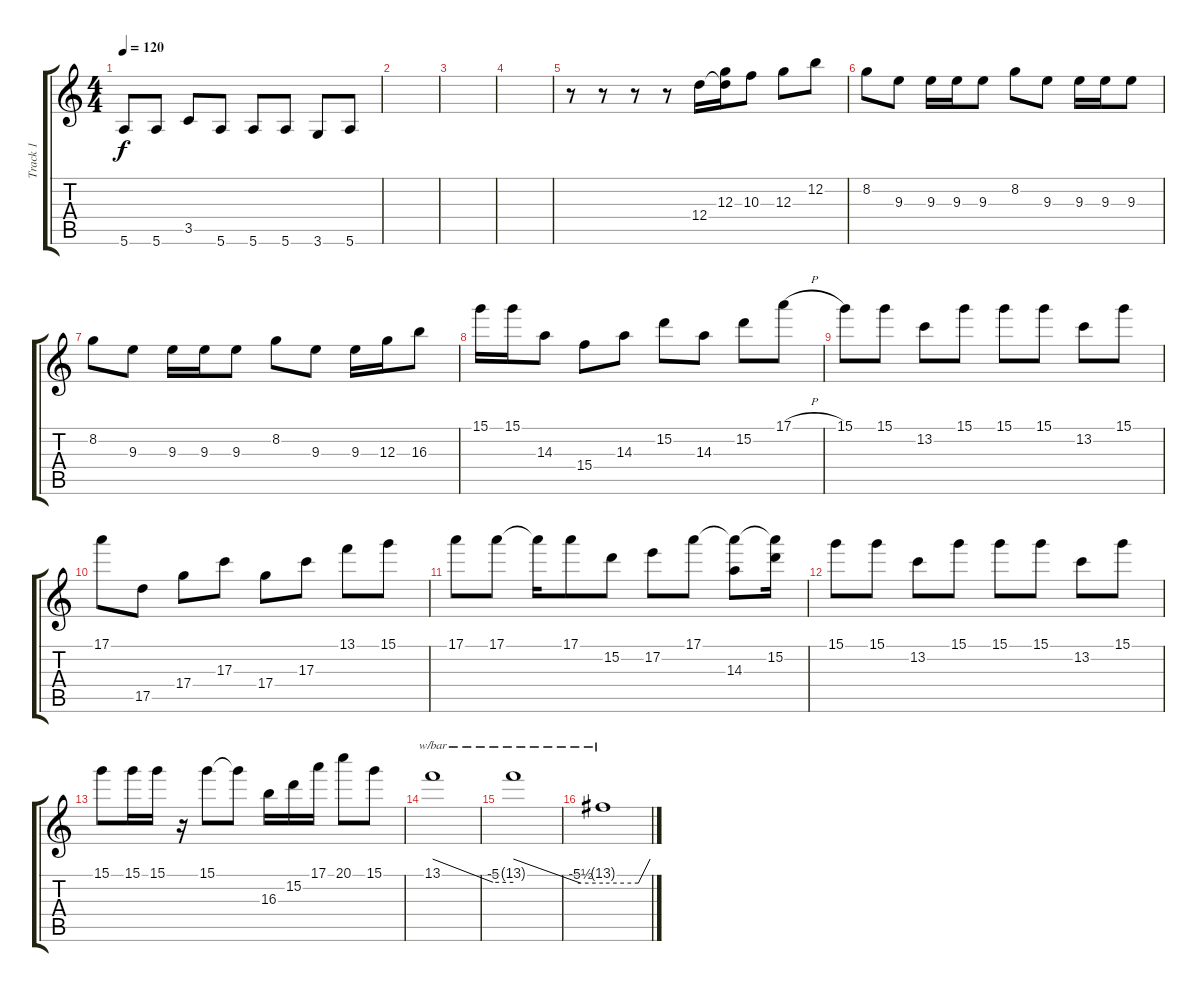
\track ("Track 1" "Track 1") {instrument overdrivenguitar}
\staff {score tabs}
\tuning (E4 B3 G3 D3 A2 E2) {hide}
\ts (4 4)
\tempo 120
\clef g2
\ks c
5.6.8{dy f} 5.6.8 3.5.8 5.6.8 5.6.8 5.6.8 3.6.8 5.6.8 |
|
|
|
r.8{instrument lead8bassandlead} r.8 r.8 r.8 12.4.16 (12.3 12.4{t}).16 10.3.8 12.3.8 12.2.8 |
8.2.8 9.3.8 9.3.16 9.3.16 9.3.8 8.2.8 9.3.8 9.3.16 9.3.16 9.3.8 |
8.2.8 9.3.8 9.3.16 9.3.16 9.3.8 8.2.8 9.3.8 9.3.16 12.3.16 16.3.8 |
15.1.16 15.1.16 14.3.8 15.4.8 14.3.8 15.2.8 14.3.8 15.2.8 17.1{h}.8 |
15.1.8 15.1.8 13.2.8 15.1.8 15.1.8 15.1.8 13.2.8 15.1.8 |
17.1.8{volume 16} 17.5.8 17.4.8 17.3.8 17.4.8 17.3.8 13.1.8 15.1.8 |
17.1.8 17.1.8 17.1{t}.16 17.1.8 15.2.8 17.2.8 17.1.8 (17.1{t} 14.3).8 (17.1{t} 15.2).16 |
15.1.8 15.1.8 13.2.8 15.1.8 15.1.8 15.1.8 13.2.8 15.1.8 |
15.1.8 15.1.16 15.1.16 r.16 15.1.8 15.1{t}.8 16.3.16 15.2.16 17.1.16 20.1.8 15.1.8 |
13.1.1{tbe (custom default 0 0 45 -20 60 -20)} |
13.1{t}.1{tbe (custom default 0 0 45 -22 60 -22)} |
13.1{t}.1{tbe (custom default 0 -22 45 -22 60 0)}
